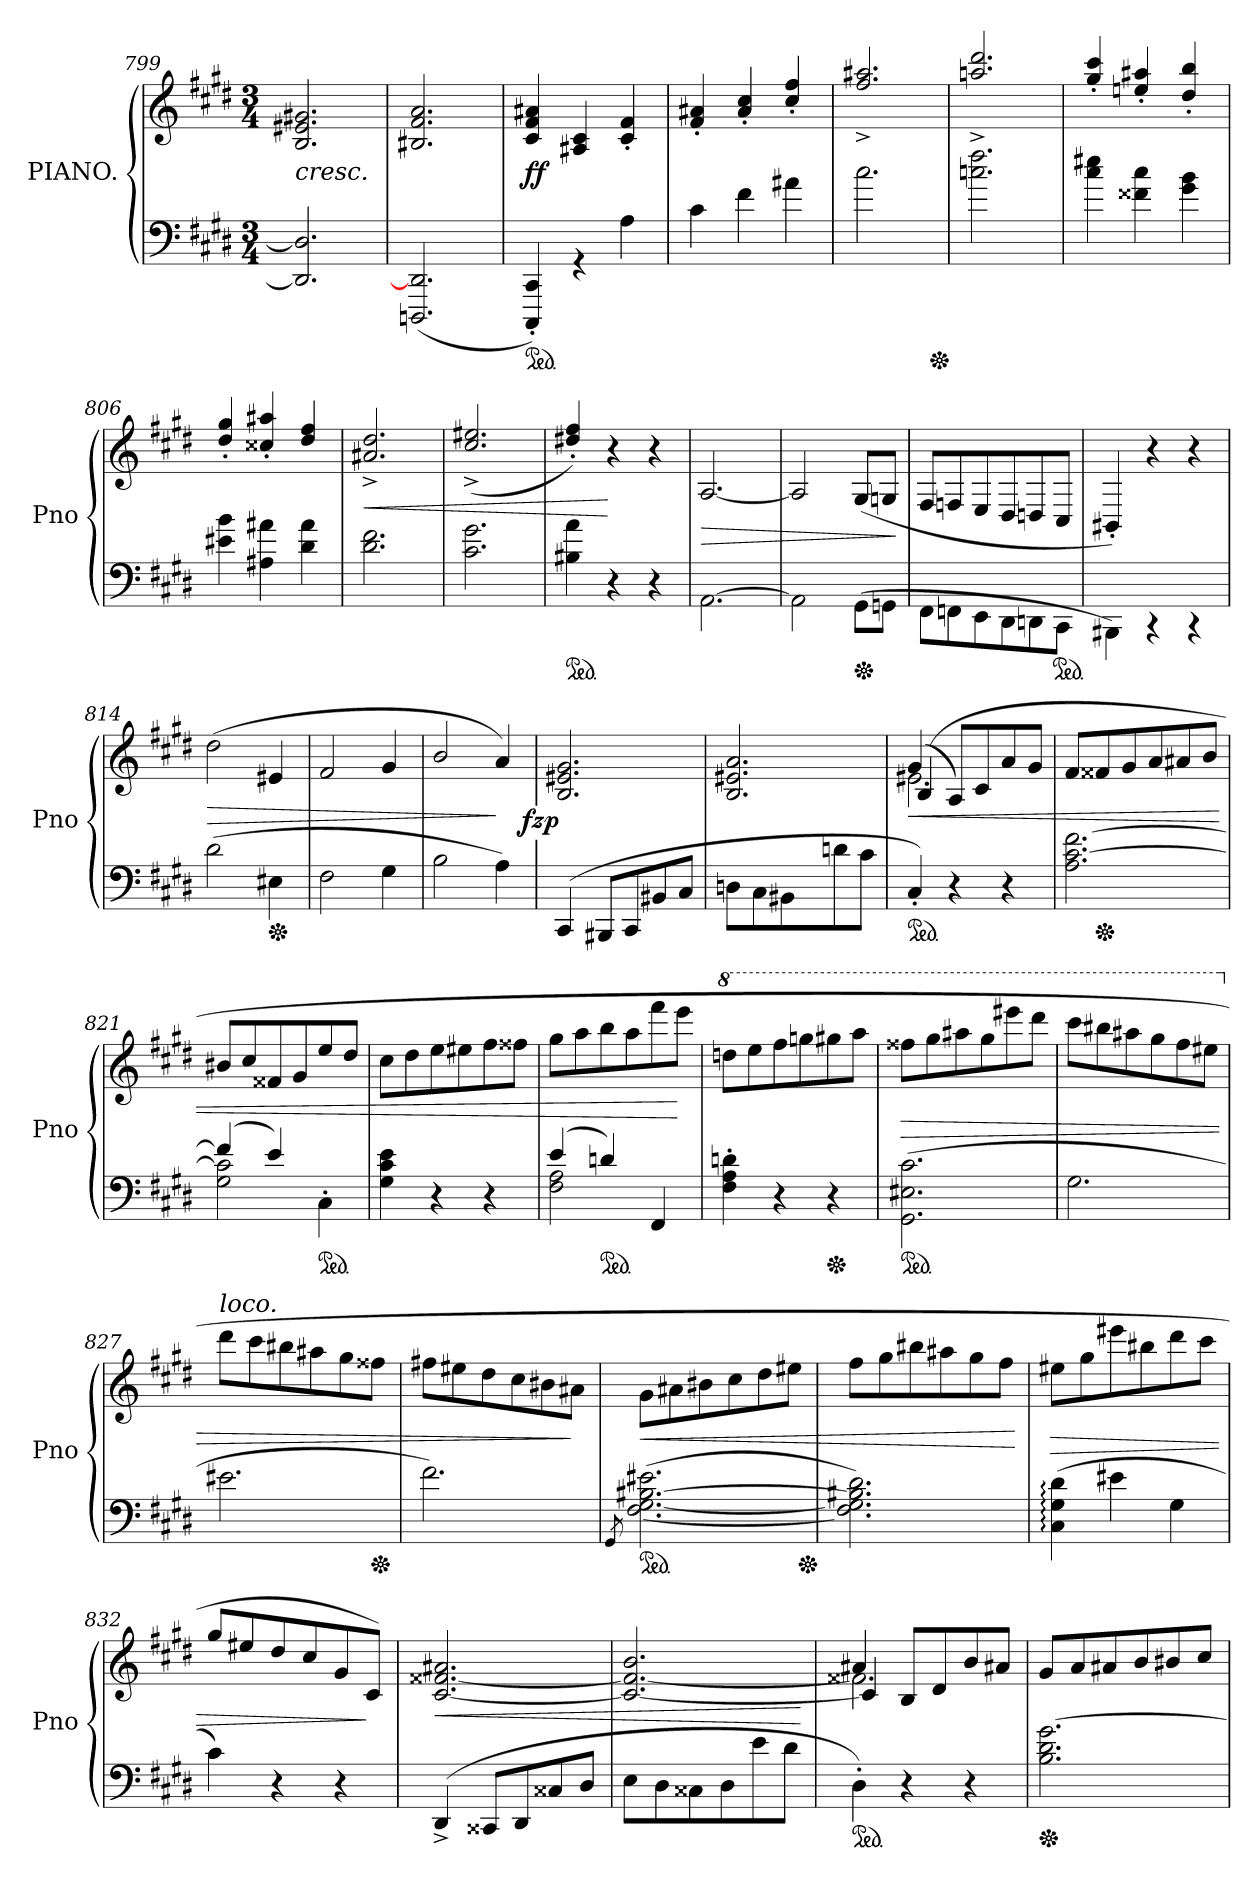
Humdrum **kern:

**kern	**kern	**dynam
*part1	*part1	*part1
*staff2	*staff1	*staff1/2
*I"PIANO.	*	*
*I'Pno	*	*
*clefF4	*clefG2	*
*k[f#c#g#d#]	*k[f#c#g#d#]	*
*M3/4	*M3/4	*
=799	=799	=799
!	!LO:TX:c:i:t=cresc.	!
2.DDn] 2.Dn]	2.B 2.e#X 2.g#X	.
=800	=800	=800
(2.DDDn 2.DDn]	2.B#X 2.f# 2.a	.
=801	=801	=801
*ped	*	*
4CCC#'< 4CC#'<)	4c# 4f# 4a#X	ff
4rGG	4A#X/ 4c#/	.
4A	4c#'> 4f#'>	.
=802	=802	=802
4c#\	4f#'>/ 4a#X'>/	.
4f#\	4a#'>/ 4cc#'>/	.
4a#X\	4cc#'>/ 4ff#'>/	.
=803	=803	=803
2.cc#\	2.ff#^>/ 2.aa#X^>/	.
*Xped	*	*
=804	=804	=804
2.ccn\ 2.ff#\	2.aan^>/ 2.ddd#^>/	.
=805	=805	=805
4cc#\ 4ee#X\	4gg#'>/ 4ccc#'>/	.
4f##X\ 4cc#\	4een'>/ 4aa#X'>/	.
4g#\ 4b\	4dd#'>/ 4bb'>/	.
=806	=806	=806
4e#X\ 4b\	4dd#'>/ 4gg#'>/	.
4A#X\ 4a#X\	4cc##X'>/ 4aa#X'>/	.
4d#\ 4a#\	4dd#/ 4ff#/	.
=807	=807	=807
2.d#\ 2.f#\	2.a#X^>/ 2.dd#^>/	<
=808	=808	=808
2.c#\ 2.g#\	(>2.cc#^>/ 2.ee#X^>/	.
=809	=809	=809
*ped	*	*
4B#X\ 4a\	4dd#X'>/ 4ff#'>/)	.
4r	4r	[
4r	4r	.
=810	=810	=810
[2.AA\	[2.A/	>
=811	=811	=811
2AA\]	2A/]	.
*Xped	*	*
(<8GG#\L	(>8G#/L	.
8GGn\J	8Gn/J	.
.	.	]
=812	=812	=812
8FF#\L	8F#/L	.
8FFn\	8Fn/	.
8EE\	8E/	.
8DD#\	8D#/	.
8DDn\	8Dn/	.
8CC#\J	8C#/J	.
*ped	*	*
=813	=813	=813
4BBB#X\)	4BB#X'>)	.
4rCC	4r	.
4rCC	4r	.
=814	=814	=814
(>2d#	(>2dd#	>
*Xped	*	*
4E#X	4e#X	.
=815	=815	=815
2F#	2f#	.
4G#	4g#	.
=816	=816	=816
2B	2b/	.
4A)	4a)	]
=817	=817	=817
!	!	!LO:DY:rj
(>4CC#	2.B 2.e#X 2.g#	fz p
8BBB#XL	.	.
8CC#	.	.
8BB#X	.	.
8C#J	.	.
=818	=818	=818
8DnL	2.B 2.e#X 2.a	.
8C#	.	.
8BB#X	.	.
8C#yy	.	.
8dn	.	.
8c#J	.	.
=819	=819	=819
*	*^	*
*	*	*^	*
*ped	*	*	*	*
4C#'<)	(>4g#	2.e#X	(<4B	<
4r	8A/L)	.	4ryy	.
.	8c#	.	.	.
4r	8a	.	4ryy	.
.	8g#J	.	.	.
*	*v	*v	*v	*
=820	=820	=820
2.A [2.c# [2.f#	8f#L	.
*Xped	*	*
.	8f##X	.
.	8g#	.
.	8a	.
.	8a#X	.
.	8bJ	.
=821	=821	=821
*^	*	*
(4f#]	2G# 2c#]	8b#X/L	.
.	.	8cc#	.
4e)	.	8f##X	.
.	.	8g#	.
*ped	*	*	*
4C#'>\	4ryy	8ee	.
.	.	8dd#J	.
*v	*v	*	*
=822	=822	=822
4G# 4c# 4e	8cc#L	.
.	8dd#	.
4r	8ee	.
.	8ee#X	.
4r	8ff#	.
.	8ff##XJ	.
=823	=823	=823
*^	*	*
(>4e	2F# 2A	8gg#L	.
.	.	8aa	.
*ped	*	*	*
4dn)	.	8bb	.
.	.	8aa	.
4FF#	4ryy	8fff#	.
.	.	8eeeJ	[
*v	*v	*	*
=824	=824	=824
*	*8va	*
4F#'> 4A'> 4dn'>	8dddnL	.
.	8eee	.
4r	8fff#	.
.	8gggn	.
*Xped	*	*
4r	8ggg#X	.
.	8aaaJ	.
=825	=825	=825
*ped	*	*
(>2.GG# 2.E#X 2.c#	8fff##XL	>
.	8ggg#	.
.	8aaa#X	.
.	8ggg#	.
.	8eeee#X	.
.	8dddd#J	.
=826	=826	=826
2.G#	8cccc#L	.
.	8bbb#X	.
.	8aaa#X	.
.	8ggg#	.
.	8fff#	.
.	8eee#XJ	.
=827	=827	=827
*	*X8va	*
!	!LO:TX:a:i:t=loco.	!
2.e#X	8ddd#L	.
.	8ccc#	.
.	8bb#X	.
.	8aa#X	.
.	8gg#	.
*Xped	*	*
.	8ff##XJ	.
=828	=828	=828
2.f#)	8ff#XL	.
.	8ee#X	.
.	8dd#	.
.	8cc#	.
.	8b#X	.
.	8a#XJ	]
=829	=829	=829
8qGG#/	.	.
*ped	*	*
(>[2.F#\ [2.G#\ [2.B#X\ 2.e#X\	8g#\L	<
.	8a#X\	.
.	8b#X\	.
.	8cc#\	.
.	8dd#\	.
.	8ee#X\J	.
*Xped	*	*
=830	=830	=830
2.F#] 2.G#] 2.B#X] 2.d#)	8ff#L	.
.	8gg#	.
.	8bb#X	.
.	8aa#X	.
.	8gg#	.
.	8ff#J	.
.	.	[
=831	=831	=831
(4C#: 4G#: 4d#:	8ee#XL	>
.	8gg#	.
4e#X	8eee#X	.
.	8bb#X	.
4G#	8ddd#	.
.	8ccc#J	.
=832	=832	=832
4c#)	8gg#/L	.
.	8ee#X	.
4r	8dd#	.
.	8cc#	.
4r	8g#	.
.	8c#J)	]
=833	=833	=833
!	!	!LO:HP:b
(>4DD#^<	[<2.c# [<2.f##X 2.a#X	<
8CC##XL	.	.
8DD#	.	.
8C##X	.	.
8D#J	.	.
=834	=834	=834
8EL	2.c#_ 2.f##_ 2.b	.
8D#	.	.
8C##X	.	.
8D#	.	.
8e	.	.
8d#J	.	.
.	.	[
=835	=835	=835
*	*^	*
*	*	*^	*
*ped	*	*	*	*
4D#'>)	4a#X	2.f##X]	4c#]	.
4r	8B/L	.	4ryy	.
.	8d#	.	.	.
4r	8b	.	4ryy	.
.	8a#XJ	.	.	.
*	*v	*v	*v	*
=836	=836	=836
*Xped	*	*
2.B 2.d# [2.g#	8g#L	.
.	8a	.
.	8a#X	.
.	8b	.
.	8b#X	.
.	8cc#J	.
=	=	=
*-	*-	*-
